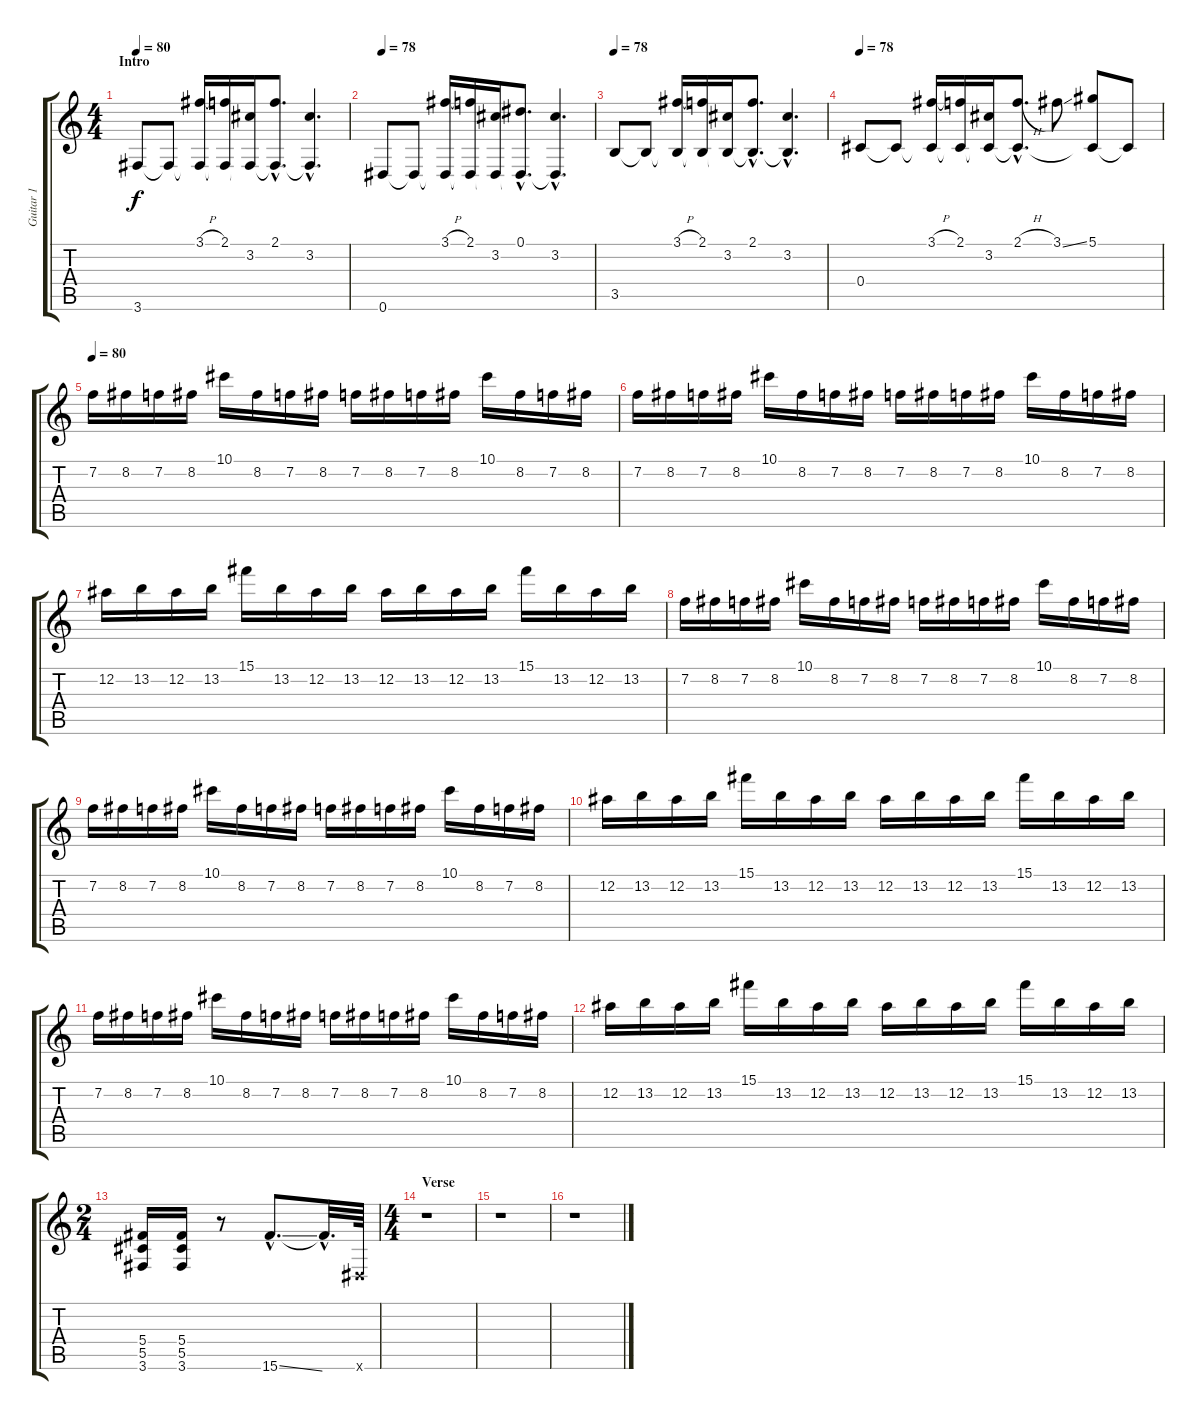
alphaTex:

\track ("Guitar 1" "Guitar 1") {instrument distortionguitar}
\staff {score tabs}
\tuning (Eb4 Bb3 Gb3 Db3 Ab2 Eb2) {hide}
\ts (4 4)
\section ("" "Intro")
\tempo 80
\tempo 78
\tempo 80
\clef g2
\ks c
3.6.8{dy f instrument electricguitarclean} 3.6{t}.8 (3.1{h} 3.6{t}).16 (2.1 3.6{t}).16 (3.2 3.6{t}).16 (2.1{hac} 3.6{hac t}).8{d} (3.2{hac} 3.6{hac t}).4{d} |
\tempo 78
0.6.8{instrument electricguitarclean} 0.6{t}.8 (3.1{h} 0.6{t}).16 (2.1 0.6{t}).16 (3.2 0.6{t}).16 (0.1{hac} 0.6{hac t}).8{d} (3.2{hac} 0.6{hac t}).4{d} |
\tempo 78
3.5.8{instrument electricguitarclean} 3.5{t}.8 (3.1{h} 3.5{t}).16 (2.1 3.5{t}).16 (3.2 3.5{t}).16 (2.1{hac} 3.5{hac t}).8{d} (3.2{hac} 3.5{hac t}).4{d} |
\tempo 78
0.4.8{instrument electricguitarclean} 0.4{t}.8 (3.1{h} 0.4{t}).16 (2.1 0.4{t}).16 (3.2 0.4{t}).16 (2.1{h hac} 0.4{hac t}).8{d} 3.1{ss}.8 (5.1 0.4{t}).8 0.4{t}.8 |
\tempo 80
7.2.16{instrument distortionguitar} 8.2.16 7.2.16 8.2.16 10.1.16 8.2.16 7.2.16 8.2.16 7.2.16 8.2.16 7.2.16 8.2.16 10.1.16 8.2.16 7.2.16 8.2.16 |
7.2.16{instrument distortionguitar} 8.2.16 7.2.16 8.2.16 10.1.16 8.2.16 7.2.16 8.2.16 7.2.16 8.2.16 7.2.16 8.2.16 10.1.16 8.2.16 7.2.16 8.2.16 |
12.2.16{instrument distortionguitar} 13.2.16 12.2.16 13.2.16 15.1.16 13.2.16 12.2.16 13.2.16 12.2.16 13.2.16 12.2.16 13.2.16 15.1.16 13.2.16 12.2.16 13.2.16 |
7.2.16{instrument distortionguitar} 8.2.16 7.2.16 8.2.16 10.1.16 8.2.16 7.2.16 8.2.16 7.2.16 8.2.16 7.2.16 8.2.16 10.1.16 8.2.16 7.2.16 8.2.16 |
7.2.16{instrument distortionguitar} 8.2.16 7.2.16 8.2.16 10.1.16 8.2.16 7.2.16 8.2.16 7.2.16 8.2.16 7.2.16 8.2.16 10.1.16 8.2.16 7.2.16 8.2.16 |
12.2.16{instrument distortionguitar} 13.2.16 12.2.16 13.2.16 15.1.16 13.2.16 12.2.16 13.2.16 12.2.16 13.2.16 12.2.16 13.2.16 15.1.16 13.2.16 12.2.16 13.2.16 |
7.2.16{instrument distortionguitar} 8.2.16 7.2.16 8.2.16 10.1.16 8.2.16 7.2.16 8.2.16 7.2.16 8.2.16 7.2.16 8.2.16 10.1.16 8.2.16 7.2.16 8.2.16 |
12.2.16{instrument distortionguitar} 13.2.16 12.2.16 13.2.16 15.1.16 13.2.16 12.2.16 13.2.16 12.2.16 13.2.16 12.2.16 13.2.16 15.1.16 13.2.16 12.2.16 13.2.16 |
\ts (2 4)
(5.4 5.5 3.6).16 (5.4 5.5 3.6).16 r.8 15.6{ss hac}.8{d} 15.6{hac t}.32{d} 0.6{x}.64 |
\ts (4 4)
\section ("" "Verse")
r.1 |
r.1 |
r.1
